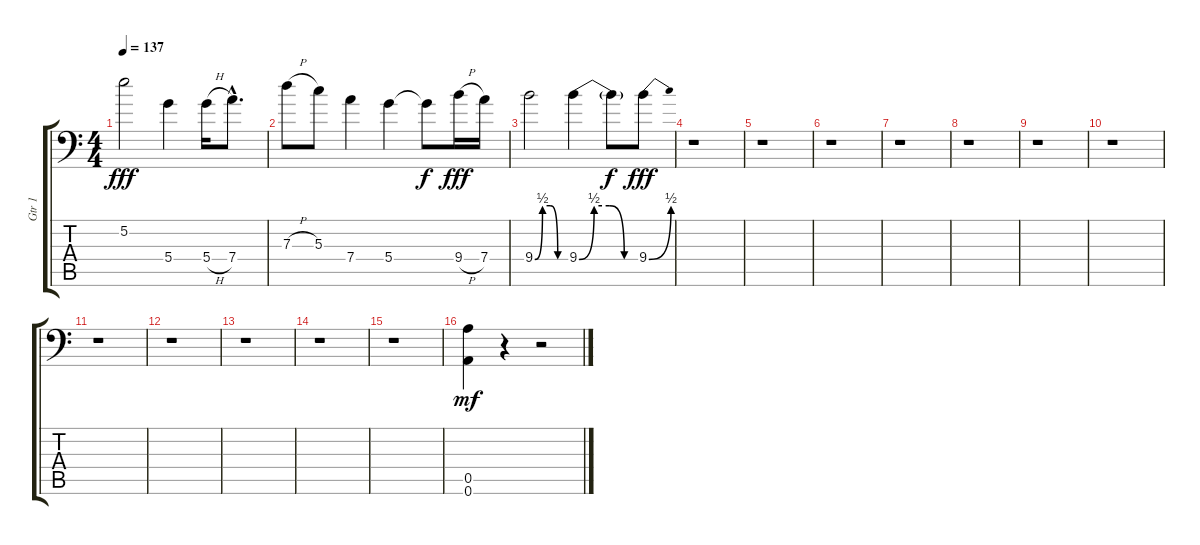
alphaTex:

\track ("Gtr 1" "Gtr 1") {instrument distortionguitar}
\staff {score tabs}
\tuning (E4 B3 G3 D3 A2 A1) {hide}
\ts (4 4)
\tempo 137
\clef f4
\ks c
5.2.2{dy fff} 5.4.4 5.4{h}.16 7.4{hac}.8{d} |
7.3{h}.8 5.3.8 7.4.4 5.4.4 5.4{t}.8{dy f} 9.4{h}.16{dy fff} 7.4.16 |
9.4{be (custom 0 0 15 2 30 2 45 0 60 0)}.2 9.4{be (custom 0 0 15 2 30 2 45 0 60 0)}.4 9.4{t}.8{dy f} 9.4{be (bend 0 0 60 2)}.8{dy fff} |
r.1{balance 0} |
r.1 |
r.1 |
r.1 |
r.1 |
r.1 |
r.1 |
r.1 |
r.1 |
r.1 |
r.1 |
r.1 |
(0.5 0.6).4{dy mf} r.4 r.2
